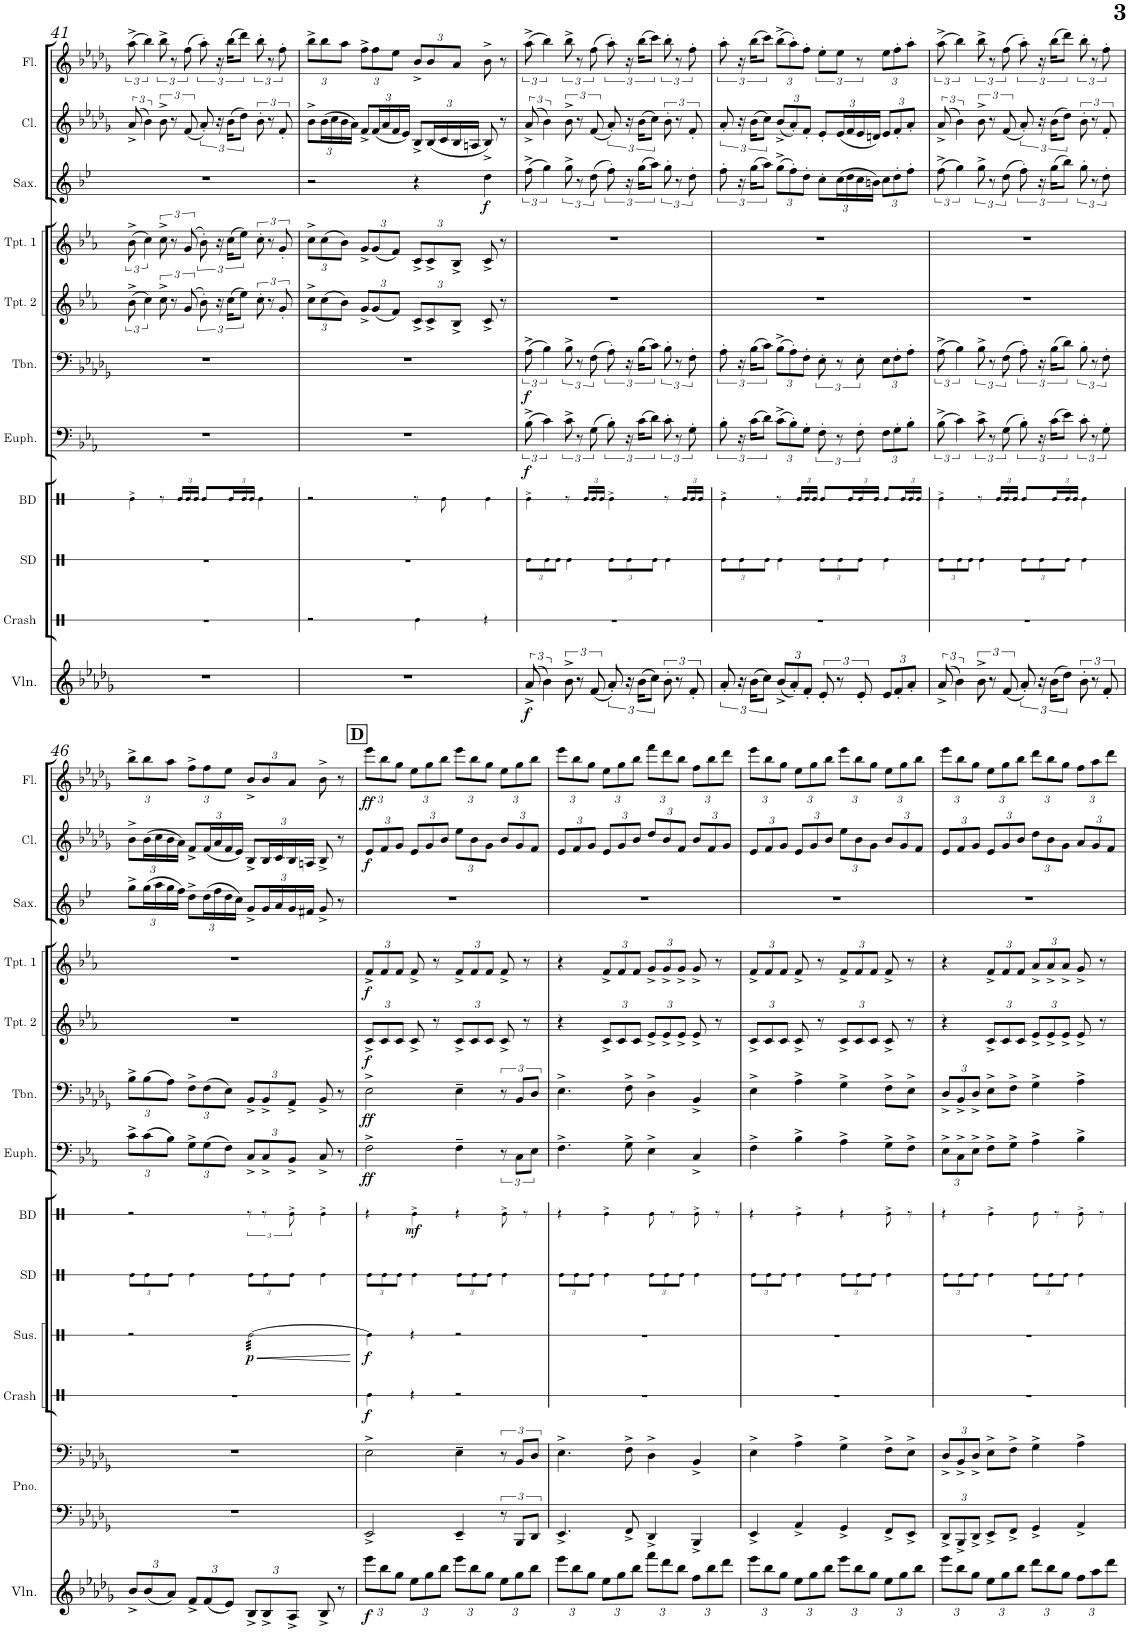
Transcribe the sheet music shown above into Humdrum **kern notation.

**kern	**dynam	**kern	**kern	**kern	**kern	**dynam	**kern	**dynam	**kern	**dynam	**kern	**dynam	**kern	**dynam	**kern	**dynam	**kern	**dynam	**kern	**dynam
*part11	*part11	*part10	*part10	*part9	*part8	*part8	*part7	*part7	*part6	*part6	*part5	*part5	*part4	*part4	*part3	*part3	*part2	*part2	*part1	*part1
*staff12	*staff12	*staff11	*staff10	*staff9	*staff8	*staff8	*staff7	*staff7	*staff6	*staff6	*staff5	*staff5	*staff4	*staff4	*staff3	*staff3	*staff2	*staff2	*staff1	*staff1
*I"Violon	*	*I"Piano	*	*I"Snare Drum	*I"Bass Drum	*	*I"Euphonium	*	*I"Trombone	*	*I"Trumpet in Bb 2	*	*I"Trumpet in Bb 1	*	*I"Saxophone Alto	*	*I"Clarinet in Bb	*	*I"Flute	*
*I'Vln.	*	*I'Pno.	*	*I'SD	*I'BD	*	*I'Euph.	*	*I'Tbn.	*	*I'Tpt. 2	*	*I'Tpt. 1	*	*I'Sax.	*	*I'Cl.	*	*I'Fl.	*
!!LO:PB:g=z
*clefG2	*	*clefF4	*clefF4	*clefX	*clefX	*	*clefF4	*	*clefF4	*	*clefG2	*	*clefG2	*	*clefG2	*	*clefG2	*	*clefG2	*
*	*	*	*	*	*	*	*Trd1c2	*	*	*	*Trd1c2	*	*Trd1c2	*	*Trd5c9	*	*Trd1c2	*	*	*
*k[b-e-a-d-g-]	*	*k[b-e-a-d-g-]	*k[b-e-a-d-g-]	*k[]	*k[]	*	*k[b-e-a-]	*	*k[b-e-a-d-g-]	*	*k[b-e-a-]	*	*k[b-e-a-]	*	*k[b-e-]	*	*k[b-e-a-d-g-]	*	*k[b-e-a-d-g-]	*
*M4/4	*	*M4/4	*M4/4	*M4/4	*M4/4	*	*M4/4	*	*M4/4	*	*M4/4	*	*M4/4	*	*M4/4	*	*M4/4	*	*M4/4	*
=41	=41	=41	=41	=41	=41	=41	=41	=41	=41	=41	=41	=41	=41	=41	=41	=41	=41	=41	=41	=41
1r	.	1r	1r	1r	4Re^!\	.	1r	.	1r	.	(12b-^\	.	(12b-^\	.	1r	.	(12a-^/	.	(12aa-^\	.
.	.	.	.	.	.	.	.	.	.	.	6cc\)	.	6cc\)	.	.	.	6b-\)	.	6bb-\)	.
.	.	.	.	.	8r	.	.	.	.	.	12cc^\	.	12cc^\	.	.	.	12b-^\	.	12bb-^\	.
.	.	.	.	.	.	.	.	.	.	.	12r	.	12r	.	.	.	12r	.	12r	.
*	*	*	*	*	*Xbrackettup	*	*	*	*	*	*	*	*	*	*	*	*	*	*	*
.	.	.	.	.	24Re!/LL	.	.	.	.	.	.	.	.	.	.	.	.	.	.	.
.	.	.	.	.	24Re!/	.	.	.	.	.	(12g/	.	(12g/	.	.	.	(12f/	.	(12ff\	.
.	.	.	.	.	24Re!/JJ	.	.	.	.	.	.	.	.	.	.	.	.	.	.	.
.	.	.	.	.	8Re!/L	.	.	.	.	.	12b-'\)	.	12b-'\)	.	.	.	12a-'/)	.	12aa-'\)	.
.	.	.	.	.	.	.	.	.	.	.	24r	.	24r	.	.	.	24r	.	24r	.
.	.	.	.	.	24Re!/L	.	.	.	.	.	(24cc\KL	.	(24cc\KL	.	.	.	(24b-\KL	.	(24bb-\KL	.
.	.	.	.	.	24Re!/	.	.	.	.	.	12ee-\J)	.	12ee-\J)	.	.	.	12dd-\J)	.	12ddd-\J)	.
.	.	.	.	.	24Re!/JJ	.	.	.	.	.	.	.	.	.	.	.	.	.	.	.
.	.	.	.	.	4Re!\	.	.	.	.	.	12cc'\	.	12cc'\	.	.	.	12b-'\	.	12bb-'\	.
.	.	.	.	.	.	.	.	.	.	.	12r	.	12r	.	.	.	12r	.	12r	.
.	.	.	.	.	.	.	.	.	.	.	12g'/	.	12g'/	.	.	.	12f'/	.	12ff'\	.
=42	=42	=42	=42	=42	=42	=42	=42	=42	=42	=42	=42	=42	=42	=42	=42	=42	=42	=42	=42	=42
*	*	*	*	*	*	*	*	*	*	*	*Xbrackettup	*	*Xbrackettup	*	*	*	*Xbrackettup	*	*Xbrackettup	*
1r	.	1r	1r	1r	2r	.	1r	.	1r	.	12cc^\L	.	12cc^\L	.	2r	.	12b-^\L	.	12bb-^\L	.
.	.	.	.	.	.	.	.	.	.	.	(12cc\	.	(12cc\	.	.	.	(24b-\L	.	12bb-\	.
.	.	.	.	.	.	.	.	.	.	.	.	.	.	.	.	.	24cc\	.	.	.
.	.	.	.	.	.	.	.	.	.	.	12b-\J)	.	12b-\J)	.	.	.	24b-\	.	12aa-\J	.
.	.	.	.	.	.	.	.	.	.	.	.	.	.	.	.	.	24a-\JJ)	.	.	.
.	.	.	.	.	.	.	.	.	.	.	12g^/L	.	12g^/L	.	.	.	12f^/L	.	12ff^\L	.
.	.	.	.	.	.	.	.	.	.	.	(12g/	.	(12g/	.	.	.	(24f/L	.	12ff\	.
.	.	.	.	.	.	.	.	.	.	.	.	.	.	.	.	.	24a-/	.	.	.
.	.	.	.	.	.	.	.	.	.	.	12f/J)	.	12f/J)	.	.	.	24f/	.	12ee-\J	.
.	.	.	.	.	.	.	.	.	.	.	.	.	.	.	.	.	24e-/JJ)	.	.	.
.	.	.	.	.	8r	.	.	.	.	.	12c^/L	.	12c^/L	.	4r	.	12B-^/L	.	12b-^/L	.
.	.	.	.	.	.	.	.	.	.	.	12c^/	.	12c^/	.	.	.	(24B-/L	.	12b-/	.
.	.	.	.	.	8Re!\	.	.	.	.	.	.	.	.	.	.	.	24c/	.	.	.
.	.	.	.	.	.	.	.	.	.	.	12B-^/J	.	12B-^/J	.	.	.	24B-/	.	12a-/J	.
.	.	.	.	.	.	.	.	.	.	.	.	.	.	.	.	.	24An/JJ	.	.	.
!	!	!	!	!	!	!	!	!	!	!	!	!	!	!	!	!LO:DY:b	!	!	!	!
.	.	.	.	.	4Re!\	.	.	.	.	.	8c^/	.	8c^/	.	4dd\	f	8B-^/)	.	8b-^\	.
.	.	.	.	.	.	.	.	.	.	.	8r	.	8r	.	.	.	8r	.	8r	.
=43	=43	=43	=43	=43	=43	=43	=43	=43	=43	=43	=43	=43	=43	=43	=43	=43	=43	=43	=43	=43
*	*	*	*	*Xbrackettup	*	*	*	*	*	*	*	*	*	*	*	*	*brackettup	*	*brackettup	*
!	!LO:DY:b	!	!	!	!	!	!	!LO:DY:b	!	!LO:DY:b	!	!	!	!	!	!	!	!	!	!
(12a-^/	f	1r	1r	12Re!\L	4Re^!\	.	(12B-^\	f	(12A-^\	f	1r	.	1r	.	(12ff^\	.	(12a-^/	.	(12aa-^\	.
6b-\)	.	.	.	12Re!\	.	.	6c\)	.	6B-\)	.	.	.	.	.	6gg\)	.	6b-\)	.	6bb-\)	.
.	.	.	.	12Re!\J	.	.	.	.	.	.	.	.	.	.	.	.	.	.	.	.
12b-^\	.	.	.	4Re!\	8r	.	12c^\	.	12B-^\	.	.	.	.	.	12gg^\	.	12b-^\	.	12bb-^\	.
12r	.	.	.	.	.	.	12r	.	12r	.	.	.	.	.	12r	.	12r	.	12r	.
.	.	.	.	.	24Re!/LL	.	.	.	.	.	.	.	.	.	.	.	.	.	.	.
(12f/	.	.	.	.	24Re!/	.	(12G\	.	(12F\	.	.	.	.	.	(12dd\	.	(12f/	.	(12ff\	.
.	.	.	.	.	24Re!/JJ	.	.	.	.	.	.	.	.	.	.	.	.	.	.	.
12a-'/)	.	.	.	12Re!\L	4Re^!\	.	12B-'\)	.	12A-'\)	.	.	.	.	.	12ff'\)	.	12a-'/)	.	12aa-'\)	.
24r	.	.	.	12Re!\	.	.	24r	.	24r	.	.	.	.	.	24r	.	24r	.	24r	.
(24b-\KL	.	.	.	.	.	.	(24c\KL	.	(24B-\KL	.	.	.	.	.	(24gg\KL	.	(24b-\KL	.	(24bb-\KL	.
12cc\J)	.	.	.	12Re!\J	.	.	12d\J)	.	12c\J)	.	.	.	.	.	12aa\J)	.	12cc\J)	.	12ccc\J)	.
12b-'\	.	.	.	4Re!\	8r	.	12c'\	.	12B-'\	.	.	.	.	.	12gg'\	.	12b-'\	.	12bb-'\	.
12r	.	.	.	.	.	.	12r	.	12r	.	.	.	.	.	12r	.	12r	.	12r	.
.	.	.	.	.	24Re!/LL	.	.	.	.	.	.	.	.	.	.	.	.	.	.	.
12f'/	.	.	.	.	24Re!/	.	12G'\	.	12F'\	.	.	.	.	.	12dd'\	.	12f'/	.	12ff'\	.
.	.	.	.	.	24Re!/JJ	.	.	.	.	.	.	.	.	.	.	.	.	.	.	.
=44	=44	=44	=44	=44	=44	=44	=44	=44	=44	=44	=44	=44	=44	=44	=44	=44	=44	=44	=44	=44
12a-'/	.	1r	1r	12Re!\L	4Re^!\	.	12B-'\	.	12A-'\	.	1r	.	1r	.	12ff'\	.	12a-'/	.	12aa-'\	.
24r	.	.	.	12Re!\	.	.	24r	.	24r	.	.	.	.	.	24r	.	24r	.	24r	.
(24b-\KL	.	.	.	.	.	.	(24c\KL	.	(24B-\KL	.	.	.	.	.	(24gg\KL	.	(24b-\KL	.	(24bb-\KL	.
12cc\J)	.	.	.	12Re!\J	.	.	12d\J)	.	12c\J)	.	.	.	.	.	12aa\J)	.	12cc\J)	.	12ccc\J)	.
*Xbrackettup	*	*	*	*	*	*	*Xbrackettup	*	*Xbrackettup	*	*	*	*	*	*Xbrackettup	*	*Xbrackettup	*	*Xbrackettup	*
(12b-^/L	.	.	.	4Re!\	8r	.	(12c^\L	.	(12B-^\L	.	.	.	.	.	(12gg^\L	.	(12b-^/L	.	(12bb-^\L	.
12a-'/)	.	.	.	.	.	.	12B-'\)	.	12A-'\)	.	.	.	.	.	12ff'\)	.	12a-'/)	.	12aa-'\)	.
.	.	.	.	.	24Re!/LL	.	.	.	.	.	.	.	.	.	.	.	.	.	.	.
12f'/J	.	.	.	.	24Re!/	.	12G'\J	.	12F'\J	.	.	.	.	.	12dd'\J	.	12f'/J	.	12ff'\J	.
.	.	.	.	.	24Re!/JJ	.	.	.	.	.	.	.	.	.	.	.	.	.	.	.
*brackettup	*	*	*	*	*	*	*brackettup	*	*brackettup	*	*	*	*	*	*	*	*	*	*brackettup	*
12e-'/	.	.	.	12Re!\L	8Re!/L	.	12F'\	.	12E-'\	.	.	.	.	.	12cc'\L	.	12e-'/L	.	12ee-'\L	.
12r	.	.	.	12Re!\	.	.	12r	.	12r	.	.	.	.	.	(24cc\L	.	(24e-/L	.	12ee-\J	.
.	.	.	.	.	24Re!/L	.	.	.	.	.	.	.	.	.	24dd\	.	24f/	.	.	.
12e-'/	.	.	.	12Re!\J	24Re!/	.	12F'\	.	12E-'\	.	.	.	.	.	24cc\	.	24e-/	.	12r	.
.	.	.	.	.	24Re!/JJ	.	.	.	.	.	.	.	.	.	24bn\JJ)	.	24dn/JJ)	.	.	.
*Xbrackettup	*	*	*	*	*	*	*Xbrackettup	*	*Xbrackettup	*	*	*	*	*	*	*	*	*	*Xbrackettup	*
12e-/L	.	.	.	4Re!\	8Re!/L	.	12F\L	.	12E-\L	.	.	.	.	.	12cc\L	.	12e-/L	.	12ee-\L	.
12f'/	.	.	.	.	.	.	12G'\	.	12F'\	.	.	.	.	.	12dd'\	.	12f'/	.	12ff'\	.
.	.	.	.	.	24Re!/L	.	.	.	.	.	.	.	.	.	.	.	.	.	.	.
12a-'/J	.	.	.	.	24Re!/	.	12B-'\J	.	12A-'\J	.	.	.	.	.	12ff'\J	.	12a-'/J	.	12aa-'\J	.
.	.	.	.	.	24Re!/JJ	.	.	.	.	.	.	.	.	.	.	.	.	.	.	.
=45	=45	=45	=45	=45	=45	=45	=45	=45	=45	=45	=45	=45	=45	=45	=45	=45	=45	=45	=45	=45
*brackettup	*	*	*	*	*	*	*brackettup	*	*brackettup	*	*	*	*	*	*brackettup	*	*brackettup	*	*brackettup	*
(12a-^/	.	1r	1r	12Re!\L	4Re^!\	.	(12B-^\	.	(12A-^\	.	1r	.	1r	.	(12ff^\	.	(12a-^/	.	(12aa-^\	.
6b-\)	.	.	.	12Re!\	.	.	6c\)	.	6B-\)	.	.	.	.	.	6gg\)	.	6b-\)	.	6bb-\)	.
.	.	.	.	12Re!\J	.	.	.	.	.	.	.	.	.	.	.	.	.	.	.	.
12b-^\	.	.	.	4Re!\	8r	.	12c^\	.	12B-^\	.	.	.	.	.	12gg^\	.	12b-^\	.	12bb-^\	.
12r	.	.	.	.	.	.	12r	.	12r	.	.	.	.	.	12r	.	12r	.	12r	.
.	.	.	.	.	24Re!/LL	.	.	.	.	.	.	.	.	.	.	.	.	.	.	.
(12f/	.	.	.	.	24Re!/	.	(12G\	.	(12F\	.	.	.	.	.	(12dd\	.	(12f/	.	(12ff\	.
.	.	.	.	.	24Re!/JJ	.	.	.	.	.	.	.	.	.	.	.	.	.	.	.
12a-'/)	.	.	.	12Re!\L	8Re!/L	.	12B-'\)	.	12A-'\)	.	.	.	.	.	12ff'\)	.	12a-'/)	.	12aa-'\)	.
24r	.	.	.	12Re!\	.	.	24r	.	24r	.	.	.	.	.	24r	.	24r	.	24r	.
(24b-\KL	.	.	.	.	24Re!/L	.	(24c\KL	.	(24B-\KL	.	.	.	.	.	(24gg\KL	.	(24b-\KL	.	(24bb-\KL	.
12dd-\J)	.	.	.	12Re!\J	24Re!/	.	12e-\J)	.	12d-\J)	.	.	.	.	.	12bb-\J)	.	12dd-\J)	.	12ddd-\J)	.
.	.	.	.	.	24Re!/JJ	.	.	.	.	.	.	.	.	.	.	.	.	.	.	.
12b-'\	.	.	.	4Re!\	4Re!\	.	12c'\	.	12B-'\	.	.	.	.	.	12gg'\	.	12b-'\	.	12bb-'\	.
12r	.	.	.	.	.	.	12r	.	12r	.	.	.	.	.	12r	.	12r	.	12r	.
12f'/	.	.	.	.	.	.	12G'\	.	12F'\	.	.	.	.	.	12dd'\	.	12f'/	.	12ff'\	.
!!LO:LB:g=z
=46	=46	=46	=46	=46	=46	=46	=46	=46	=46	=46	=46	=46	=46	=46	=46	=46	=46	=46	=46	=46
*Xbrackettup	*	*	*	*	*	*	*Xbrackettup	*	*Xbrackettup	*	*	*	*	*	*Xbrackettup	*	*Xbrackettup	*	*Xbrackettup	*
12b-^/L	.	1r	1r	12Re!\L	2r	.	12c^\L	.	12B-^\L	.	1r	.	1r	.	12gg^\L	.	12b-^\L	.	12bb-^\L	.
(12b-/	.	.	.	12Re!\	.	.	(12c\	.	(12B-\	.	.	.	.	.	(24gg\L	.	(24b-\L	.	12bb-\	.
.	.	.	.	.	.	.	.	.	.	.	.	.	.	.	24aa\	.	24cc\	.	.	.
12a-/J)	.	.	.	12Re!\J	.	.	12B-\J)	.	12A-\J)	.	.	.	.	.	24gg\	.	24b-\	.	12aa-\J	.
.	.	.	.	.	.	.	.	.	.	.	.	.	.	.	24ff\JJ)	.	24a-\JJ)	.	.	.
12f^/L	.	.	.	4Re!\	.	.	12G^\L	.	12F^\L	.	.	.	.	.	12dd^\L	.	12f^/L	.	12ff^\L	.
(12f/	.	.	.	.	.	.	(12G\	.	(12F\	.	.	.	.	.	(24dd\L	.	(24f/L	.	12ff\	.
.	.	.	.	.	.	.	.	.	.	.	.	.	.	.	24ff\	.	24a-/	.	.	.
12e-/J)	.	.	.	.	.	.	12F\J)	.	12E-\J)	.	.	.	.	.	24dd\	.	24f/	.	12ee-\J	.
.	.	.	.	.	.	.	.	.	.	.	.	.	.	.	24cc\JJ)	.	24e-/JJ)	.	.	.
*	*	*	*	*	*brackettup	*	*	*	*	*	*	*	*	*	*	*	*	*	*	*
12B-^/L	.	.	.	12Re!\L	12r	.	12C^/L	.	12BB-^/L	.	.	.	.	.	12g^/L	.	12B-^/L	.	12b-^/L	.
12B-^/	.	.	.	12Re!\	12r	.	12C^/	.	12BB-^/	.	.	.	.	.	24g/L	.	24B-/L	.	12b-/	.
.	.	.	.	.	.	.	.	.	.	.	.	.	.	.	24a/	.	24c/	.	.	.
12A-^/J	.	.	.	12Re!\J	12Re^!\	.	12BB-^/J	.	12AA-^/J	.	.	.	.	.	24g/	.	24B-/	.	12a-/J	.
.	.	.	.	.	.	.	.	.	.	.	.	.	.	.	24f#X/JJ	.	24An/JJ	.	.	.
8B-^/	.	.	.	4Re!\	4Re^!\	.	8C^/	.	8BB-^/	.	.	.	.	.	8g^/	.	8B-^/	.	8b-^\	.
8r	.	.	.	.	.	.	8r	.	8r	.	.	.	.	.	8r	.	8r	.	8r	.
!!LO:REH:place=s1:a:B:cj:fs=14:t=D
=47	=47	=47	=47	=47	=47	=47	=47	=47	=47	=47	=47	=47	=47	=47	=47	=47	=47	=47	=47	=47
!	!LO:DY:b	!	!	!	!	!	!	!LO:DY:b	!	!LO:DY:b	!	!LO:DY:b	!	!LO:DY:b	!	!	!	!LO:DY:b	!	!LO:DY:b
12eee-\L	f	2EE-^/	2E-^\	12Re!\L	4r	.	2F^\	ff	2E-^\	ff	12c^/L	f	12f^/L	f	1r	.	12e-/L	f	12eee-\L	ff
12bb-\	.	.	.	12Re!\	.	.	.	.	.	.	12c/	.	12f/	.	.	.	12f/	.	12bb-\	.
12gg-\J	.	.	.	12Re!\J	.	.	.	.	.	.	12c/J	.	12f/J	.	.	.	12g-/J	.	12gg-\J	.
!	!	!	!	!	!	!LO:DY:b	!	!	!	!	!	!	!	!	!	!	!	!	!	!
12ee-\L	.	.	.	4Re!\	4Re^!\	mf	.	.	.	.	8c^/	.	8f^/	.	.	.	12e-/L	.	12ee-\L	.
12gg-\	.	.	.	.	.	.	.	.	.	.	.	.	.	.	.	.	12g-/	.	12gg-\	.
.	.	.	.	.	.	.	.	.	.	.	8r	.	8r	.	.	.	.	.	.	.
12bb-\J	.	.	.	.	.	.	.	.	.	.	.	.	.	.	.	.	12b-/J	.	12bb-\J	.
12eee-\L	.	4EE-~/	4E-~\	12Re!\L	4r	.	4F~\	.	4E-~\	.	12c^/L	.	12f^/L	.	.	.	12ee-\L	.	12eee-\L	.
12bb-\	.	.	.	12Re!\	.	.	.	.	.	.	12c/	.	12f/	.	.	.	12b-\	.	12bb-\	.
12gg-\J	.	.	.	12Re!\J	.	.	.	.	.	.	12c/J	.	12f/J	.	.	.	12g-\J	.	12gg-\J	.
*	*	*	*	*	*	*	*brackettup	*	*brackettup	*	*	*	*	*	*	*	*	*	*	*
12ee-\L	.	12r	12r	4Re!\	8Re^!\	.	12r	.	12r	.	8c^/	.	8f^/	.	.	.	12b-/L	.	12ee-\L	.
12gg-\	.	12BBB-/L	12BB-/L	.	.	.	12C\L	.	12BB-/L	.	.	.	.	.	.	.	12g-/	.	12gg-\	.
.	.	.	.	.	8r	.	.	.	.	.	8r	.	8r	.	.	.	.	.	.	.
12bb-\J	.	12DD-/J	12D-/J	.	.	.	12E-\J	.	12D-/J	.	.	.	.	.	.	.	12f/J	.	12bb-\J	.
=48	=48	=48	=48	=48	=48	=48	=48	=48	=48	=48	=48	=48	=48	=48	=48	=48	=48	=48	=48	=48
12eee-\L	.	4.EE-^/	4.E-^\	12Re!\L	4r	.	4.F^\	.	4.E-^\	.	4r	.	4r	.	1r	.	12e-/L	.	12eee-\L	.
12bb-\	.	.	.	12Re!\	.	.	.	.	.	.	.	.	.	.	.	.	12f/	.	12bb-\	.
12gg-\J	.	.	.	12Re!\J	.	.	.	.	.	.	.	.	.	.	.	.	12g-/J	.	12gg-\J	.
12ee-\L	.	.	.	4Re!\	4Re^!\	.	.	.	.	.	12c^/L	.	12f^/L	.	.	.	12e-/L	.	12ee-\L	.
12gg-\	.	.	.	.	.	.	.	.	.	.	12c/	.	12f/	.	.	.	12g-/	.	12gg-\	.
.	.	8FF^/	8F^\	.	.	.	8G^\	.	8F^\	.	.	.	.	.	.	.	.	.	.	.
12bb-\J	.	.	.	.	.	.	.	.	.	.	12c/J	.	12f/J	.	.	.	12b-/J	.	12bb-\J	.
12fff\L	.	4DD-^/	4D-^\	12Re!\L	8Re!\	.	4E-^\	.	4D-^\	.	12e-^/L	.	12g^/L	.	.	.	12dd-/L	.	12fff\L	.
12ddd-\	.	.	.	12Re!\	.	.	.	.	.	.	12e-^/	.	12g^/	.	.	.	12b-/	.	12ddd-\	.
.	.	.	.	.	8r	.	.	.	.	.	.	.	.	.	.	.	.	.	.	.
12bb-\J	.	.	.	12Re!\J	.	.	.	.	.	.	12e-^/J	.	12g^/J	.	.	.	12f/J	.	12bb-\J	.
12ff\L	.	4BBB-^/	4BB-^/	4Re!\	8Re^!\	.	4C^/	.	4BB-^/	.	8e-^/	.	8g^/	.	.	.	12b-/L	.	12ff\L	.
12bb-\	.	.	.	.	.	.	.	.	.	.	.	.	.	.	.	.	12f/	.	12bb-\	.
.	.	.	.	.	8r	.	.	.	.	.	8r	.	8r	.	.	.	.	.	.	.
12ddd-\J	.	.	.	.	.	.	.	.	.	.	.	.	.	.	.	.	12g-/J	.	12ddd-\J	.
=49	=49	=49	=49	=49	=49	=49	=49	=49	=49	=49	=49	=49	=49	=49	=49	=49	=49	=49	=49	=49
12eee-\L	.	4EE-^/	4E-^\	12Re!\L	4r	.	4F^\	.	4E-^\	.	12c^/L	.	12f^/L	.	1r	.	12e-/L	.	12eee-\L	.
12bb-\	.	.	.	12Re!\	.	.	.	.	.	.	12c/	.	12f/	.	.	.	12f/	.	12bb-\	.
12gg-\J	.	.	.	12Re!\J	.	.	.	.	.	.	12c/J	.	12f/J	.	.	.	12g-/J	.	12gg-\J	.
12ee-\L	.	4AA-^/	4A-^\	4Re!\	4Re^!\	.	4B-^\	.	4A-^\	.	8c^/	.	8f^/	.	.	.	12e-/L	.	12ee-\L	.
12gg-\	.	.	.	.	.	.	.	.	.	.	.	.	.	.	.	.	12g-/	.	12gg-\	.
.	.	.	.	.	.	.	.	.	.	.	8r	.	8r	.	.	.	.	.	.	.
12bb-\J	.	.	.	.	.	.	.	.	.	.	.	.	.	.	.	.	12b-/J	.	12bb-\J	.
12eee-\L	.	4GG-^/	4G-^\	12Re!\L	4r	.	4A-^\	.	4G-^\	.	12c^/L	.	12f^/L	.	.	.	12ee-\L	.	12eee-\L	.
12bb-\	.	.	.	12Re!\	.	.	.	.	.	.	12c/	.	12f/	.	.	.	12b-\	.	12bb-\	.
12gg-\J	.	.	.	12Re!\J	.	.	.	.	.	.	12c/J	.	12f/J	.	.	.	12g-\J	.	12gg-\J	.
12ee-\L	.	8FF^/L	8F^\L	4Re!\	8Re^!\	.	8G^\L	.	8F^\L	.	8c^/	.	8f^/	.	.	.	12b-/L	.	12ee-\L	.
12gg-\	.	.	.	.	.	.	.	.	.	.	.	.	.	.	.	.	12g-/	.	12gg-\	.
.	.	8EE-^/J	8E-^\J	.	8r	.	8F^\J	.	8E-^\J	.	8r	.	8r	.	.	.	.	.	.	.
12bb-\J	.	.	.	.	.	.	.	.	.	.	.	.	.	.	.	.	12f/J	.	12bb-\J	.
=50	=50	=50	=50	=50	=50	=50	=50	=50	=50	=50	=50	=50	=50	=50	=50	=50	=50	=50	=50	=50
*	*	*Xbrackettup	*Xbrackettup	*	*	*	*Xbrackettup	*	*Xbrackettup	*	*	*	*	*	*	*	*	*	*	*
12eee-\L	.	12DD-^/L	12D-^/L	12Re!\L	4r	.	12E-^\L	.	12D-^/L	.	4r	.	4r	.	1r	.	12e-/L	.	12eee-\L	.
12bb-\	.	12BBB-^/	12BB-^/	12Re!\	.	.	12C^\	.	12BB-^/	.	.	.	.	.	.	.	12f/	.	12bb-\	.
12gg-\J	.	12DD-^/J	12D-^/J	12Re!\J	.	.	12E-^\J	.	12D-^/J	.	.	.	.	.	.	.	12g-/J	.	12gg-\J	.
12ee-\L	.	8EE-^/L	8E-^\L	4Re!\	4Re^!\	.	8F^\L	.	8E-^\L	.	12c^/L	.	12f^/L	.	.	.	12e-/L	.	12ee-\L	.
12gg-\	.	.	.	.	.	.	.	.	.	.	12c/	.	12f/	.	.	.	12g-/	.	12gg-\	.
.	.	8FF^/J	8F^\J	.	.	.	8G^\J	.	8F^\J	.	.	.	.	.	.	.	.	.	.	.
12bb-\J	.	.	.	.	.	.	.	.	.	.	12c/J	.	12f/J	.	.	.	12b-/J	.	12bb-\J	.
12ddd-\L	.	4GG-^/	4G-^\	12Re!\L	8Re!\	.	4A-^\	.	4G-^\	.	12e-^/L	.	12a-^/L	.	.	.	12dd-\L	.	12ddd-\L	.
12bb-\	.	.	.	12Re!\	.	.	.	.	.	.	12e-^/	.	12a-^/	.	.	.	12b-\	.	12bb-\	.
.	.	.	.	.	8r	.	.	.	.	.	.	.	.	.	.	.	.	.	.	.
12gg-\J	.	.	.	12Re!\J	.	.	.	.	.	.	12e-^/J	.	12a-^/J	.	.	.	12g-\J	.	12gg-\J	.
12ff\L	.	4AA-^/	4A-^\	4Re!\	8Re^!\	.	4B-^\	.	4A-^\	.	8e-^/	.	8g^/	.	.	.	12a-/L	.	12ff\L	.
12aa-\	.	.	.	.	.	.	.	.	.	.	.	.	.	.	.	.	12g-/	.	12aa-\	.
.	.	.	.	.	8r	.	.	.	.	.	8r	.	8r	.	.	.	.	.	.	.
12ddd-\J	.	.	.	.	.	.	.	.	.	.	.	.	.	.	.	.	12f/J	.	12ddd-\J	.
=	=	=	=	=	=	=	=	=	=	=	=	=	=	=	=	=	=	=	=	=
*-	*-	*-	*-	*-	*-	*-	*-	*-	*-	*-	*-	*-	*-	*-	*-	*-	*-	*-	*-	*-
